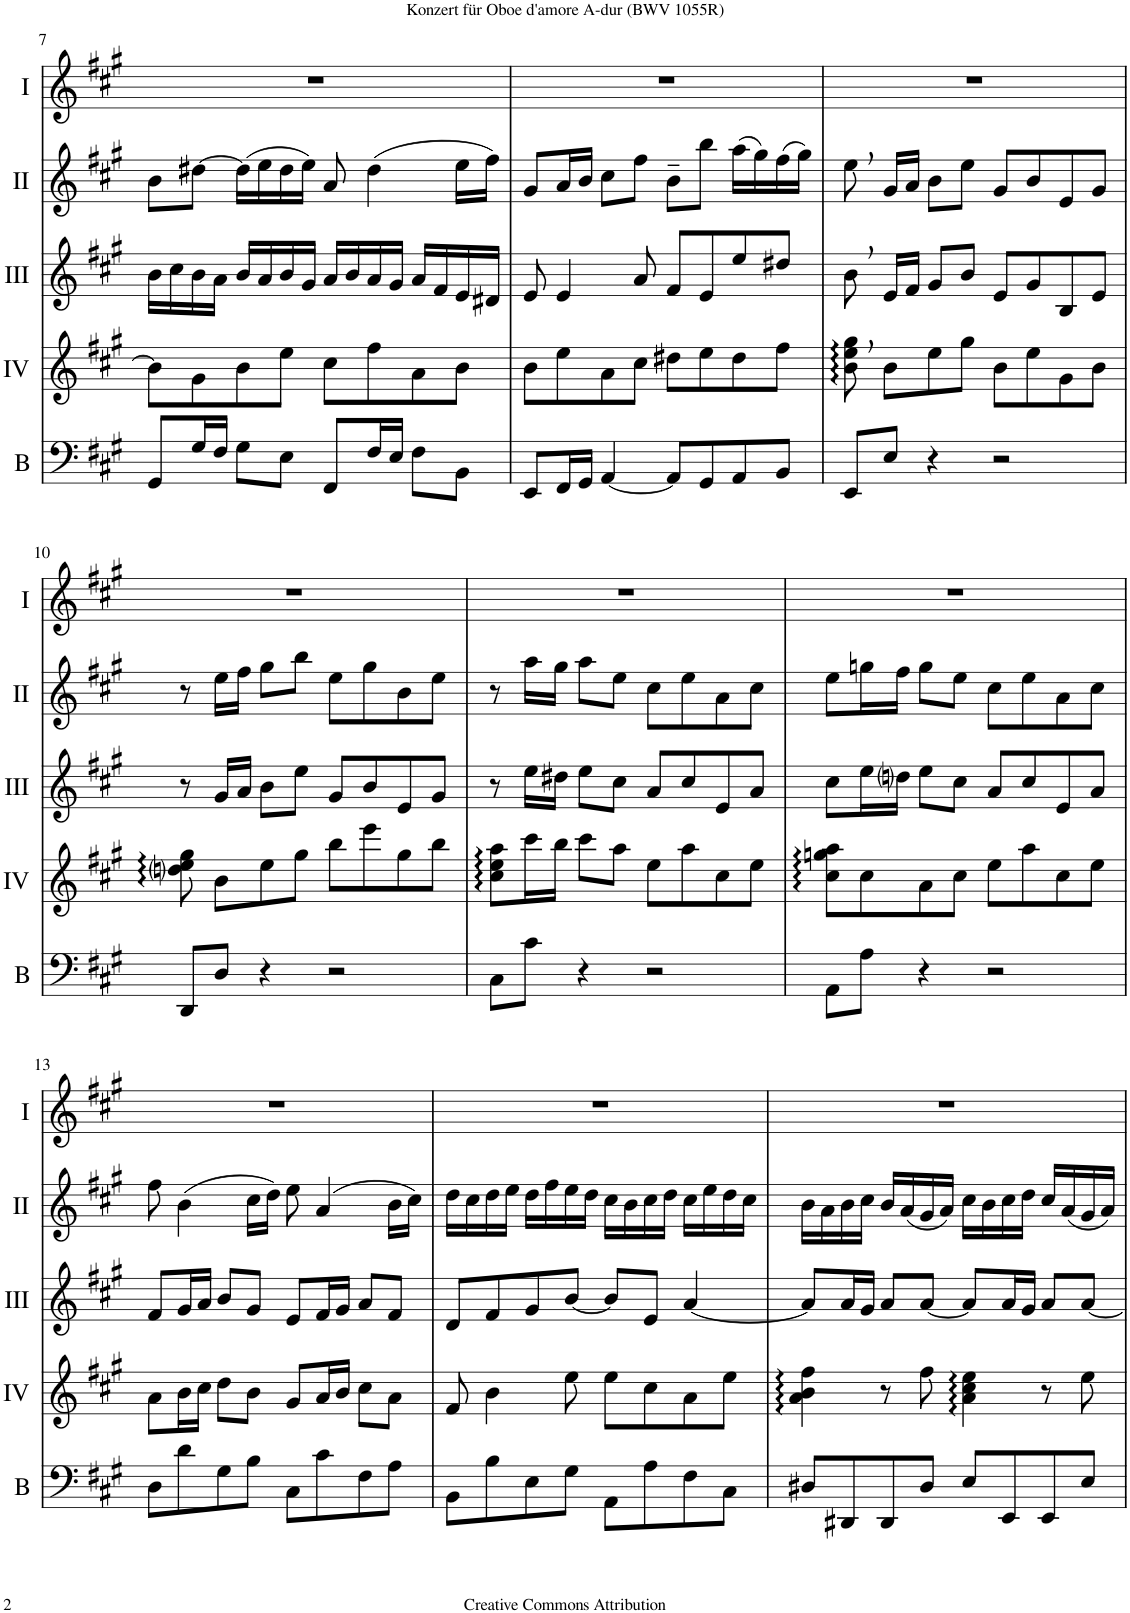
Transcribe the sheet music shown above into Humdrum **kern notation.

**kern	**kern	**kern	**kern	**kern
*part5	*part4	*part3	*part2	*part1
*staff5	*staff4	*staff3	*staff2	*staff1
*I"Bass	*I"Acc. 4	*I"Acc. 3	*I"Acc. 2	*I"Acc. 1
*I'B	*	*	*	*
!!LO:PB:g=z
*clefF4	*clefG2	*clefG2	*clefG2	*clefG2
*Trd7c12	*Trd7c12	*	*	*
*k[f#c#g#]	*k[f#c#g#]	*k[f#c#g#]	*k[f#c#g#]	*k[f#c#g#]
*M2/2	*M2/2	*M2/2	*M2/2	*M2/2
*met(c|)	*met(c|)	*met(c|)	*met(c|)	*met(c|)
=7	=7	=7	=7	=7
8GG#/L	8b\L]	16b\LL	8b\L	1r
.	.	16cc#\	.	.
16G#/L	8g#\	16b\	[8dd#X\J	.
16F#/JJ	.	16a\JJ	.	.
8G#\L	8b\	16b/LL	(16dd#\LL]	.
.	.	16a/	16ee\	.
8E\J	8ee\J	16b/	16dd#\	.
.	.	16g#/JJ	16ee\JJ)	.
8FF#/L	8cc#\L	16a/LL	8a/	.
.	.	16b/	.	.
16F#/L	8ff#\	16a/	(4dd#\	.
16E/JJ	.	16g#/JJ	.	.
8F#\L	8a\	16a/LL	.	.
.	.	16f#/	.	.
8BB\J	8b\J	16e/	16ee\LL	.
.	.	16d#X/JJ	16ff#\JJ)	.
=8	=8	=8	=8	=8
8EE/L	8b\L	8e/	8g#/L	1r
16FF#/L	8ee\	4e/	16a/L	.
16GG#/JJ	.	.	16b/JJ	.
[4AA/	8a\	.	8cc#\L	.
.	8cc#\J	8a/	8ff#\J	.
8AA/L]	8dd#X\L	8f#/L	8b~\L	.
8GG#/	8ee\	8e/	8bb\J	.
8AA/	8dd#\	8ee/	(16aa\LL	.
.	.	.	16gg#\)	.
8BB/J	8ff#\J	8dd#X/J	(16ff#\	.
.	.	.	16gg#\JJ)	.
=9	=9	=9	=9	=9
8EE/L	8b\, 8ee\, 8gg#\,	8b,\	8ee,\	1r
8E/J	8b\L	16e/LL	16g#/LL	.
.	.	16f#/JJ	16a/JJ	.
4r	8ee\	8g#/L	8b\L	.
.	8gg#\J	8b/J	8ee\J	.
2r	8b\L	8e/L	8g#/L	.
.	8ee\	8g#/	8b/	.
.	8g#\	8B/	8e/	.
.	8b\J	8e/J	8g#/J	.
!!LO:LB:g=z
=10	=10	=10	=10	=10
8DD/L	8ddni\ 8ee\ 8gg#\	8r	8r	1r
8D/J	8b\L	16g#/LL	16ee\LL	.
.	.	16a/JJ	16ff#\JJ	.
4r	8ee\	8b\L	8gg#\L	.
.	8gg#\J	8ee\J	8bb\J	.
2r	8bb\L	8g#/L	8ee\L	.
.	8eee\	8b/	8gg#\	.
.	8gg#\	8e/	8b\	.
.	8bb\J	8g#/J	8ee\J	.
=11	=11	=11	=11	=11
8C#\L	8cc#\ 8ee\ 8aa\L	8r	8r	1r
8c#\J	16ccc#\L	16ee\LL	16aa\LL	.
.	16bb\JJ	16dd#X\JJ	16gg#\JJ	.
4r	8ccc#\L	8ee\L	8aa\L	.
.	8aa\J	8cc#\J	8ee\J	.
2r	8ee\L	8a/L	8cc#\L	.
.	8aa\	8cc#/	8ee\	.
.	8cc#\	8e/	8a\	.
.	8ee\J	8a/J	8cc#\J	.
=12	=12	=12	=12	=12
8AA\L	8cc#\ 8ggn\ 8aa\L	8cc#\L	8ee\L	1r
8A\J	8cc#\	16ee\L	16ggn\L	.
.	.	16ddni\JJ	16ff#\JJ	.
4r	8a\	8ee\L	8gg\L	.
.	8cc#\J	8cc#\J	8ee\J	.
2r	8ee\L	8a/L	8cc#\L	.
.	8aa\	8cc#/	8ee\	.
.	8cc#\	8e/	8a\	.
.	8ee\J	8a/J	8cc#\J	.
!!LO:LB:g=z
=13	=13	=13	=13	=13
8D\L	8a\L	8f#/L	8ff#\	1r
8d\	16b\L	16g#/L	(4b\	.
.	16cc#\JJ	16a/JJ	.	.
8G#\	8dd\L	8b/L	.	.
8B\J	8b\J	8g#/J	16cc#\LL	.
.	.	.	16dd\JJ)	.
8C#\L	8g#/L	8e/L	8ee\	.
8c#\	16a/L	16f#/L	(4a/	.
.	16b/JJ	16g#/JJ	.	.
8F#\	8cc#\L	8a/L	.	.
8A\J	8a\J	8f#/J	16b\LL	.
.	.	.	16cc#\JJ)	.
=14	=14	=14	=14	=14
8BB\L	8f#/	8d/L	16dd\LL	1r
.	.	.	16cc#\	.
8B\	4b\	8f#/	16dd\	.
.	.	.	16ee\JJ	.
8E\	.	8g#/	16dd\LL	.
.	.	.	16ff#\	.
8G#\J	8ee\	[8b/J	16ee\	.
.	.	.	16dd\JJ	.
8AA\L	8ee\L	8b/L]	16cc#\LL	.
.	.	.	16b\	.
8A\	8cc#\	8e/J	16cc#\	.
.	.	.	16dd\JJ	.
8F#\	8a\	[4a/	16cc#\LL	.
.	.	.	16ee\	.
8C#\J	8ee\J	.	16dd\	.
.	.	.	16cc#\JJ	.
=15	=15	=15	=15	=15
8D#X/L	4a\ 4b\ 4ff#\	8a/L]	16b\LL	1r
.	.	.	16a\	.
8DD#X/	.	16a/L	16b\	.
.	.	16g#/JJ	16cc#\JJ	.
8DD#/	8r	8a/L	16b/LL	.
.	.	.	(16a/	.
8D#/J	8ff#\	[8a/J	16g#/	.
.	.	.	16a/JJ)	.
8E/L	4a\ 4cc#\ 4ee\	8a/L]	16cc#\LL	.
.	.	.	16b\	.
8EE/	.	16a/L	16cc#\	.
.	.	16g#/JJ	16dd\JJ	.
8EE/	8r	8a/L	16cc#/LL	.
.	.	.	(16a/	.
8E/J	8ee\	[8a/J	16g#/	.
.	.	.	16a/JJ)	.
=	=	=	=	=
*-	*-	*-	*-	*-
